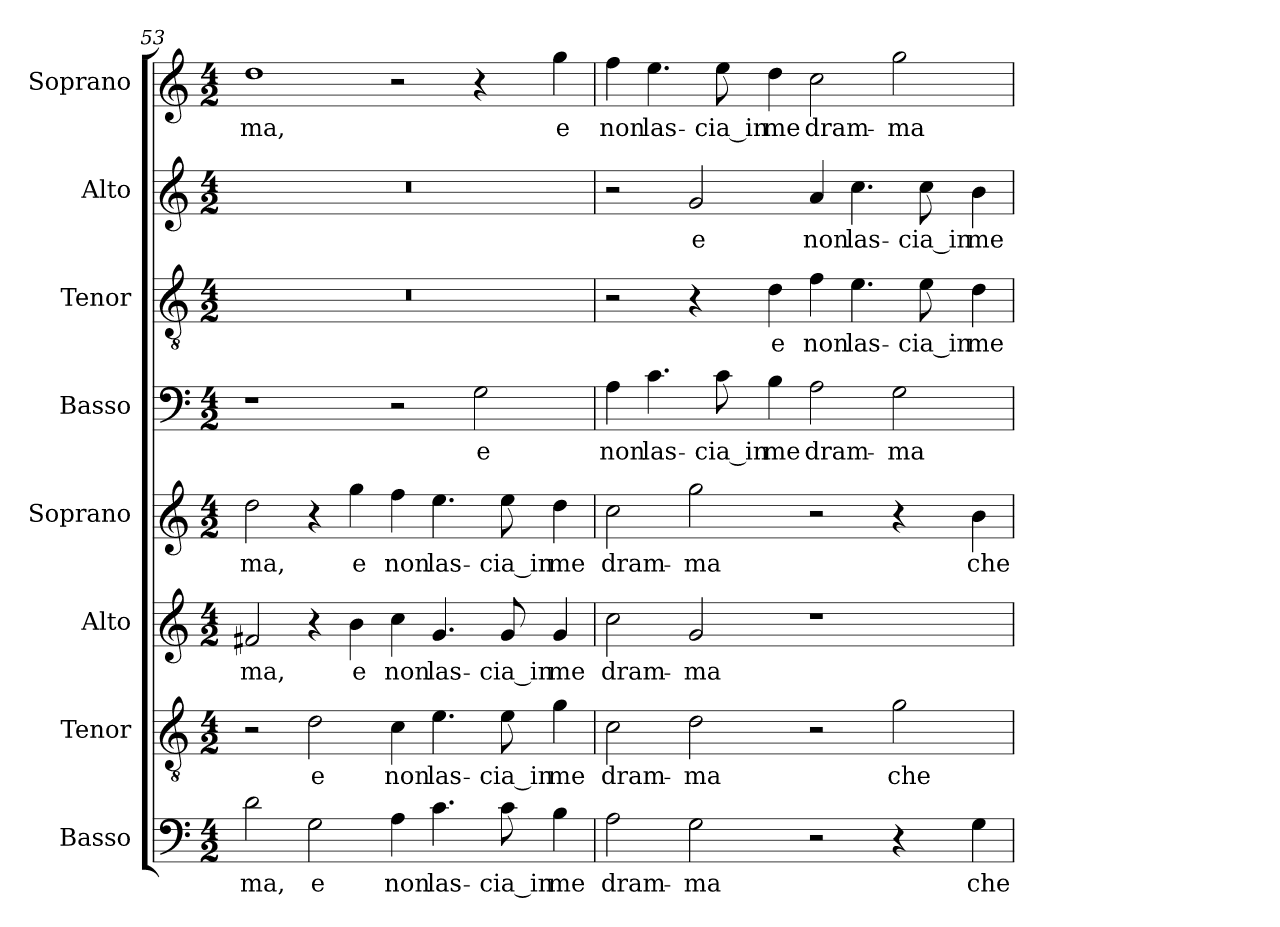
**kern	**text	**kern	**text	**kern	**text	**kern	**text	**kern	**text	**kern	**text	**kern	**text	**kern	**text
*part8	*part8	*part7	*part7	*part6	*part6	*part5	*part5	*part4	*part4	*part3	*part3	*part2	*part2	*part1	*part1
*staff8	*staff8	*staff7	*staff7	*staff6	*staff6	*staff5	*staff5	*staff4	*staff4	*staff3	*staff3	*staff2	*staff2	*staff1	*staff1
*I"Basso	*	*I"Tenor	*	*I"Alto	*	*I"Soprano	*	*I"Basso	*	*I"Tenor	*	*I"Alto	*	*I"Soprano	*
*	*	*I'T.	*	*I'A.	*	*I'Sop.	*	*	*	*I'T.	*	*I'A.	*	*I'Sop.	*
*clefF4	*	*clefGv2	*	*clefG2	*	*clefG2	*	*clefF4	*	*clefGv2	*	*clefG2	*	*clefG2	*
*	*	*ITrd7c12	*	*	*	*	*	*	*	*ITrd7c12	*	*	*	*	*
*k[]	*	*k[]	*	*k[]	*	*k[]	*	*k[]	*	*k[]	*	*k[]	*	*k[]	*
*C:	*	*C:	*	*C:	*	*C:	*	*C:	*	*C:	*	*C:	*	*C:	*
*M4/2	*	*M4/2	*	*M4/2	*	*M4/2	*	*M4/2	*	*M4/2	*	*M4/2	*	*M4/2	*
=53	=53	=53	=53	=53	=53	=53	=53	=53	=53	=53	=53	=53	=53	=53	=53
!	!LO:LY:b:color=#000000	!	!	!	!	!	!	!	!	!	!	!	!	!	!
!	!	!	!	!	!LO:LY:b:color=#000000	!	!	!	!	!	!	!	!	!	!
!	!	!	!	!	!	!	!LO:LY:b:color=#000000	!	!	!LO:N:vis=1	!	!LO:N:vis=1	!	!	!
!	!	!	!	!	!	!	!	!	!	!	!	!	!	!	!LO:LY:b:color=#000000
2di\	-ma,	2r	.	2f#Xi/	-ma,	2ddi\	-ma,	1r	.	0r	.	0r	.	1ddi	-ma,
!	!LO:LY:b:color=#000000	!	!	!	!	!	!	!	!	!	!	!	!	!	!
!	!	!	!LO:LY:b:color=#000000	!	!	!	!	!	!	!	!	!	!	!	!
2Gi\	e	2Di\	e	4r	.	4r	.	.	.	.	.	.	.	.	.
!	!	!	!	!	!LO:LY:b:color=#000000	!	!	!	!	!	!	!	!	!	!
!	!	!	!	!	!	!	!LO:LY:b:color=#000000	!	!	!	!	!	!	!	!
.	.	.	.	4bi\	e	4ggi\	e	.	.	.	.	.	.	.	.
!	!LO:LY:b:color=#000000	!	!	!	!	!	!	!	!	!	!	!	!	!	!
!	!	!	!LO:LY:b:color=#000000	!	!	!	!	!	!	!	!	!	!	!	!
!	!	!	!	!	!LO:LY:b:color=#000000	!	!	!	!	!	!	!	!	!	!
!	!	!	!	!	!	!	!LO:LY:b:color=#000000	!	!	!	!	!	!	!	!
4Ai\	non	4Ci\	non	4cci\	non	4ffi\	non	2r	.	.	.	.	.	2r	.
!	!LO:LY:b:color=#000000	!	!	!	!	!	!	!	!	!	!	!	!	!	!
!	!	!	!LO:LY:b:color=#000000	!	!	!	!	!	!	!	!	!	!	!	!
!	!	!	!	!	!LO:LY:b:color=#000000	!	!	!	!	!	!	!	!	!	!
!	!	!	!	!	!	!	!LO:LY:b:color=#000000	!	!	!	!	!	!	!	!
4.ci\	las-	4.Ei\	las-	4.gi/	las-	4.eei\	las-	.	.	.	.	.	.	.	.
!	!	!	!	!	!	!	!	!	!LO:LY:b:color=#000000	!	!	!	!	!	!
.	.	.	.	.	.	.	.	2Gi\	e	.	.	.	.	4r	.
!	!LO:LY:b:color=#000000	!	!	!	!	!	!	!	!	!	!	!	!	!	!
!	!	!	!LO:LY:b:color=#000000	!	!	!	!	!	!	!	!	!	!	!	!
!	!	!	!	!	!LO:LY:b:color=#000000	!	!	!	!	!	!	!	!	!	!
!	!	!	!	!	!	!	!LO:LY:b:color=#000000	!	!	!	!	!	!	!	!
8ci\	-cia_in	8Ei\	-cia_in	8gi/	-cia_in	8eei\	-cia_in	.	.	.	.	.	.	.	.
!	!LO:LY:b:color=#000000	!	!	!	!	!	!	!	!	!	!	!	!	!	!
!	!	!	!LO:LY:b:color=#000000	!	!	!	!	!	!	!	!	!	!	!	!
!	!	!	!	!	!LO:LY:b:color=#000000	!	!	!	!	!	!	!	!	!	!
!	!	!	!	!	!	!	!LO:LY:b:color=#000000	!	!	!	!	!	!	!	!
!	!	!	!	!	!	!	!	!	!	!	!	!	!	!	!LO:LY:b:color=#000000
4Bi\	me	4Gi\	me	4gi/	me	4ddi\	me	.	.	.	.	.	.	4ggi\	e
!!LO:LB:g=z
=54	=54	=54	=54	=54	=54	=54	=54	=54	=54	=54	=54	=54	=54	=54	=54
!	!LO:LY:b:color=#000000	!	!	!	!	!	!	!	!	!	!	!	!	!	!
!	!	!	!LO:LY:b:color=#000000	!	!	!	!	!	!	!	!	!	!	!	!
!	!	!	!	!	!LO:LY:b:color=#000000	!	!	!	!	!	!	!	!	!	!
!	!	!	!	!	!	!	!LO:LY:b:color=#000000	!	!	!	!	!	!	!	!
!	!	!	!	!	!	!	!	!	!LO:LY:b:color=#000000	!	!	!	!	!	!
!	!	!	!	!	!	!	!	!	!	!	!	!	!	!	!LO:LY:b:color=#000000
2Ai\	dram-	2Ci\	dram-	2cci\	dram-	2cci\	dram-	4Ai\	non	2r	.	2r	.	4ffi\	non
!	!	!	!	!	!	!	!	!	!LO:LY:b:color=#000000	!	!	!	!	!	!
!	!	!	!	!	!	!	!	!	!	!	!	!	!	!	!LO:LY:b:color=#000000
.	.	.	.	.	.	.	.	4.ci\	las-	.	.	.	.	4.eei\	las-
!	!LO:LY:b:color=#000000	!	!	!	!	!	!	!	!	!	!	!	!	!	!
!	!	!	!LO:LY:b:color=#000000	!	!	!	!	!	!	!	!	!	!	!	!
!	!	!	!	!	!LO:LY:b:color=#000000	!	!	!	!	!	!	!	!	!	!
!	!	!	!	!	!	!	!LO:LY:b:color=#000000	!	!	!	!	!	!	!	!
!	!	!	!	!	!	!	!	!	!	!	!	!	!LO:LY:b:color=#000000	!	!
2Gi\	-ma	2Di\	-ma	2gi/	-ma	2ggi\	-ma	.	.	4r	.	2gi/	e	.	.
!	!	!	!	!	!	!	!	!	!LO:LY:b:color=#000000	!	!	!	!	!	!
!	!	!	!	!	!	!	!	!	!	!	!	!	!	!	!LO:LY:b:color=#000000
.	.	.	.	.	.	.	.	8ci\	-cia_in	.	.	.	.	8eei\	-cia_in
!	!	!	!	!	!	!	!	!	!LO:LY:b:color=#000000	!	!	!	!	!	!
!	!	!	!	!	!	!	!	!	!	!	!LO:LY:b:color=#000000	!	!	!	!
!	!	!	!	!	!	!	!	!	!	!	!	!	!	!	!LO:LY:b:color=#000000
.	.	.	.	.	.	.	.	4Bi\	me	4Di\	e	.	.	4ddi\	me
!	!	!	!	!	!	!	!	!	!LO:LY:b:color=#000000	!	!	!	!	!	!
!	!	!	!	!	!	!	!	!	!	!	!LO:LY:b:color=#000000	!	!	!	!
!	!	!	!	!	!	!	!	!	!	!	!	!	!LO:LY:b:color=#000000	!	!
!	!	!	!	!	!	!	!	!	!	!	!	!	!	!	!LO:LY:b:color=#000000
2r	.	2r	.	1r	.	2r	.	2Ai\	dram-	4Fi\	non	4ai/	non	2cci\	dram-
!	!	!	!	!	!	!	!	!	!	!	!LO:LY:b:color=#000000	!	!	!	!
!	!	!	!	!	!	!	!	!	!	!	!	!	!LO:LY:b:color=#000000	!	!
.	.	.	.	.	.	.	.	.	.	4.Ei\	las-	4.cci\	las-	.	.
!	!	!	!LO:LY:b:color=#000000	!	!	!	!	!	!	!	!	!	!	!	!
!	!	!	!	!	!	!	!	!	!LO:LY:b:color=#000000	!	!	!	!	!	!
!	!	!	!	!	!	!	!	!	!	!	!	!	!	!	!LO:LY:b:color=#000000
4r	.	2Gi\	che	.	.	4r	.	2Gi\	-ma	.	.	.	.	2ggi\	-ma
!	!	!	!	!	!	!	!	!	!	!	!LO:LY:b:color=#000000	!	!	!	!
!	!	!	!	!	!	!	!	!	!	!	!	!	!LO:LY:b:color=#000000	!	!
.	.	.	.	.	.	.	.	.	.	8Ei\	-cia_in	8cci\	-cia_in	.	.
!	!LO:LY:b:color=#000000	!	!	!	!	!	!	!	!	!	!	!	!	!	!
!	!	!	!	!	!	!	!LO:LY:b:color=#000000	!	!	!	!	!	!	!	!
!	!	!	!	!	!	!	!	!	!	!	!LO:LY:b:color=#000000	!	!	!	!
!	!	!	!	!	!	!	!	!	!	!	!	!	!LO:LY:b:color=#000000	!	!
4Gi\	che	.	.	.	.	4bi\	che	.	.	4Di\	me	4bi\	me	.	.
=	=	=	=	=	=	=	=	=	=	=	=	=	=	=	=
*-	*-	*-	*-	*-	*-	*-	*-	*-	*-	*-	*-	*-	*-	*-	*-
